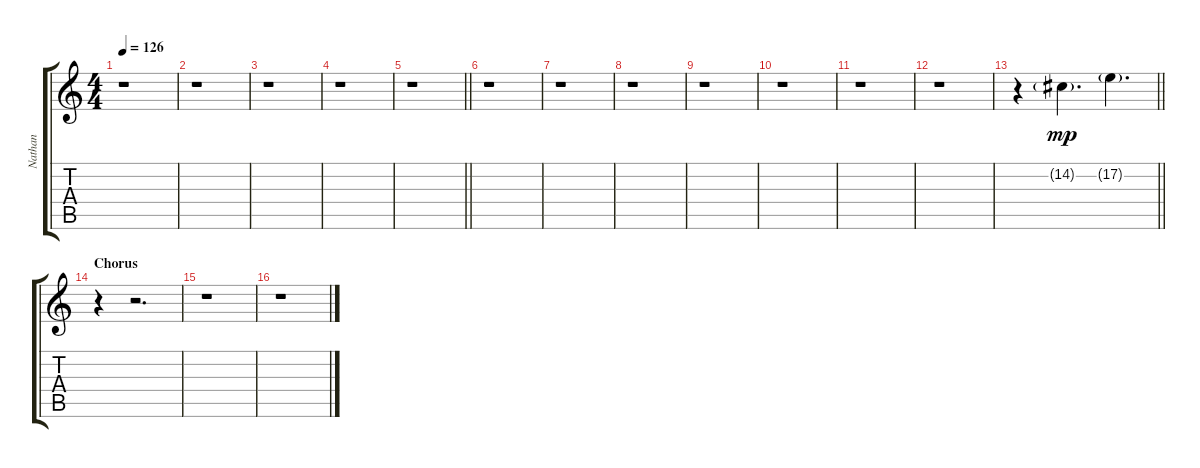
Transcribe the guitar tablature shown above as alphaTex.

\track ("Nathan" "Nathan") {instrument recorder}
\staff {score tabs}
\tuning (E4 B3 G3 D3 A2 E2) {hide}
\ts (4 4)
\tempo 126
\clef g2
\ks c
r.1{dy mp} |
r.1 |
r.1 |
r.1 |
\barLineRight lightlight
r.1 |
\section ("" "")
r.1 |
r.1 |
r.1 |
r.1 |
r.1 |
r.1 |
r.1 |
\barLineRight lightlight
r.4 14.2{g}.4{d} 17.2{g}.4{d} |
\section ("" "Chorus")
r.4 r.2{d} |
r.1 |
r.1
